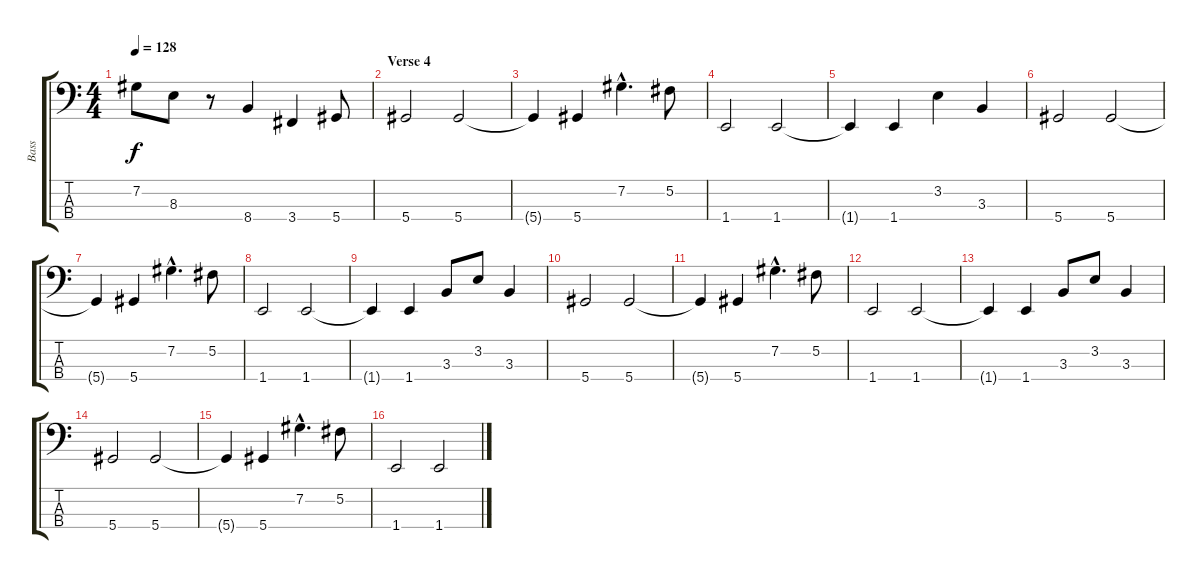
\track ("Bass" "Bass") {instrument electricbassfinger}
\staff {score tabs}
\tuning (Gb2 Db2 Ab1 Eb1) {hide}
\ts (4 4)
\tempo 128
\clef f4
\ks c
7.2.8{dy f} 8.3.8 r.8 8.4.4 3.4.4 5.4.8 |
\section ("" "Verse 4")
5.4.2 5.4.2 |
5.4{t}.4 5.4.4 7.2{hac}.4{d} 5.2.8 |
1.4.2 1.4.2 |
1.4{t}.4 1.4.4 3.2.4 3.3.4 |
5.4.2 5.4.2 |
5.4{t}.4 5.4.4 7.2{hac}.4{d} 5.2.8 |
1.4.2 1.4.2 |
1.4{t}.4 1.4.4 3.3.8 3.2.8 3.3.4 |
5.4.2 5.4.2 |
5.4{t}.4 5.4.4 7.2{hac}.4{d} 5.2.8 |
1.4.2 1.4.2 |
1.4{t}.4 1.4.4 3.3.8 3.2.8 3.3.4 |
5.4.2 5.4.2 |
5.4{t}.4 5.4.4 7.2{hac}.4{d} 5.2.8 |
1.4.2 1.4.2
